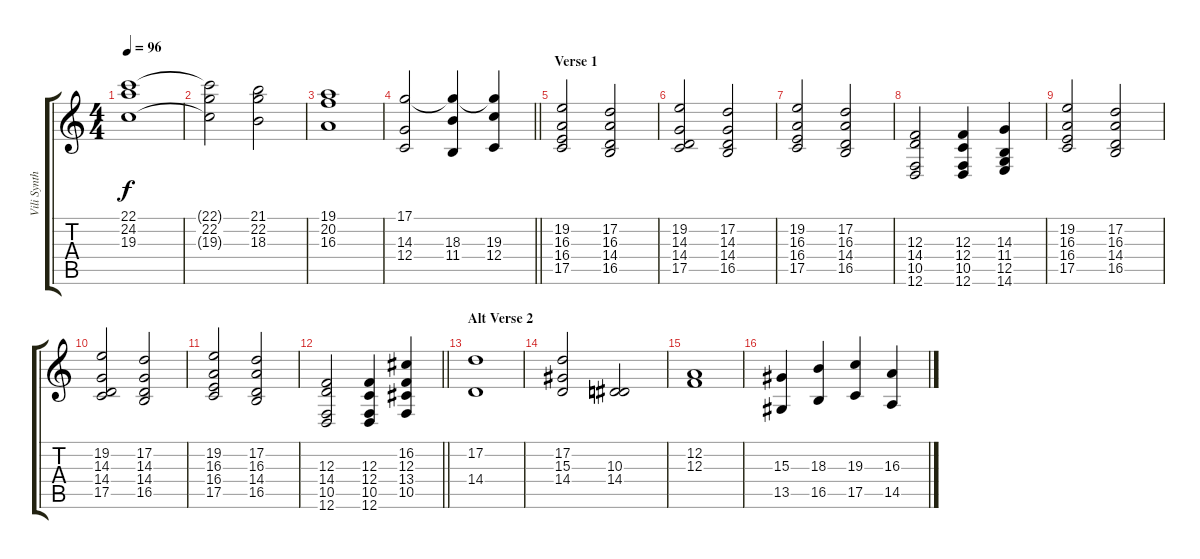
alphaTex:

\track ("Vili Synth" "Vili Synth") {instrument stringensemble1}
\staff {score tabs}
\tuning (D4 A3 F3 C3 G2 D2) {hide}
\ts (4 4)
\tempo 96
\clef g2
\ks c
(22.1 24.2 19.3).1{dy f} |
(22.1{t} 22.2 19.3{t}).2 (21.1 22.2 18.3).2 |
(19.1 20.2 16.3).1 |
\barLineRight lightlight
(17.1 14.3 12.4).2 (17.1{t} 18.3 11.4).4 (17.1{t} 19.3 12.4).4 |
\section ("" "Verse 1")
(19.2 16.3 16.4 17.5).2{volume 9} (17.2 16.3 14.4 16.5).2 |
(19.2 14.3 14.4 17.5).2 (17.2 14.3 14.4 16.5).2 |
(19.2 16.3 16.4 17.5).2 (17.2 16.3 14.4 16.5).2 |
(12.3 14.4 10.5 12.6).2 (12.3 12.4 10.5 12.6).4 (14.3 11.4 12.5 14.6).4 |
(19.2 16.3 16.4 17.5).2 (17.2 16.3 14.4 16.5).2 |
(19.2 14.3 14.4 17.5).2 (17.2 14.3 14.4 16.5).2 |
(19.2 16.3 16.4 17.5).2 (17.2 16.3 14.4 16.5).2 |
\barLineRight lightlight
(12.3 14.4 10.5 12.6).2 (12.3 12.4 10.5 12.6).4 (16.2 12.3 13.4 10.5).4 |
\section ("" "Alt Verse 2 ")
(17.2 14.4).1 |
(17.2 15.3 14.4).2 (10.3 14.4).2 |
(12.2 12.3).1 |
(15.3 13.5).4 (18.3 16.5).4 (19.3 17.5).4 (16.3 14.5).4
